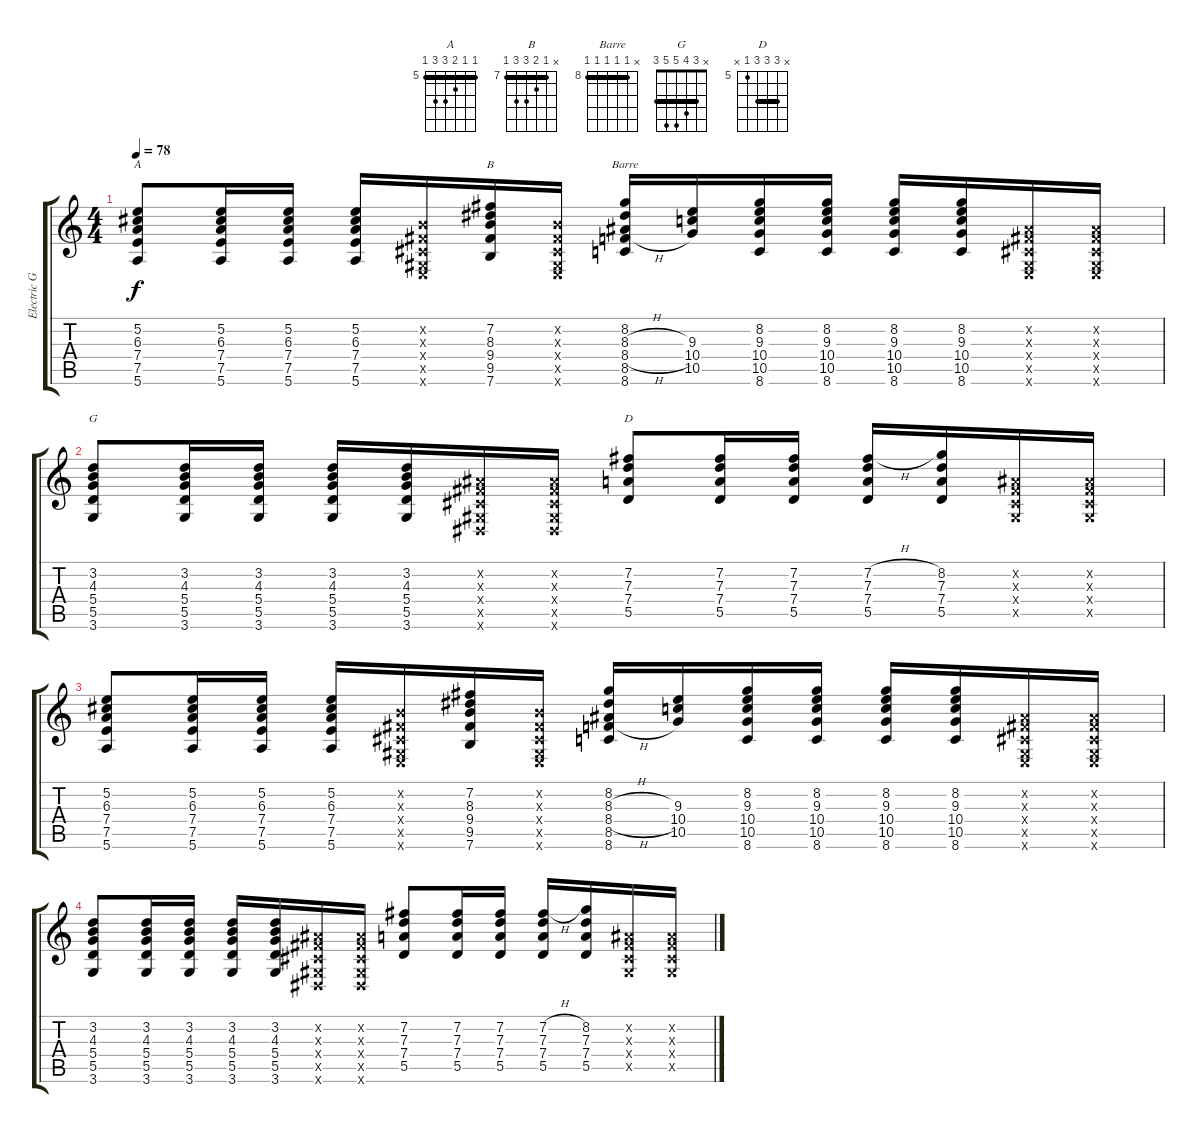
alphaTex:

\track ("Electric Guitar" "Electric G") {instrument overdrivenguitar}
\staff {score tabs}
\tuning (E4 B3 G3 D3 A2 E2) {hide}
\chord ("A" 5 5 6 7 7 5) {firstfret 5 barre 5}
\chord ("B" x 7 8 9 9 7) {firstfret 7 barre 7}
\chord ("Barre" x 8 8 8 8 8) {firstfret 8 barre 8}
\chord ("G" x 3 4 5 5 3) {barre 3}
\chord ("D" x 7 7 7 5 x) {firstfret 5 barre 7}
\ts (4 4)
\tempo 78
\clef g2
\ks c
(5.2 6.3 7.4 7.5 5.6).8{ch "A" dy f} (5.2 6.3 7.4 7.5 5.6).16 (5.2 6.3 7.4 7.5 5.6).16 (5.2 6.3 7.4 7.5 5.6).16 (0.2{x} -1.3{x} -1.4{x} -1.5{x} 0.6{x}).16 (7.2 8.3 9.4 9.5 7.6).16{ch "B"} (0.2{x} -1.3{x} -1.4{x} -1.5{x} 0.6{x}).16 (8.2 8.3{h} 8.4{h} 8.5{h} 8.6).16{ch "Barre"} (9.3 10.4 10.5).16 (8.2 9.3 10.4 10.5 8.6).16 (8.2 9.3 10.4 10.5 8.6).16 (8.2 9.3 10.4 10.5 8.6).16 (8.2 9.3 10.4 10.5 8.6).16 (-1.2{x} -1.3{x} -1.4{x} -1.5{x} 0.6{x}).16 (-1.2{x} -1.3{x} -1.4{x} -1.5{x} 0.6{x}).16 |
(3.2 4.3 5.4 5.5 3.6).8{ch "G"} (3.2 4.3 5.4 5.5 3.6).16 (3.2 4.3 5.4 5.5 3.6).16 (3.2 4.3 5.4 5.5 3.6).16 (3.2 4.3 5.4 5.5 3.6).16 (-1.2{x} -1.3{x} -1.4{x} -1.5{x} -1.6{x}).16 (-1.2{x} -1.3{x} -1.4{x} -1.5{x} -1.6{x}).16 (7.2 7.3 7.4 5.5).8{ch "D"} (7.2 7.3 7.4 5.5).16 (7.2 7.3 7.4 5.5).16 (7.2{h} 7.3 7.4 5.5).16 (8.2 7.3 7.4 5.5).16 (-1.2{x} -1.3{x} -1.4{x} -1.5{x}).16 (-1.2{x} -1.3{x} -1.4{x} -1.5{x}).16 |
(5.2 6.3 7.4 7.5 5.6).8 (5.2 6.3 7.4 7.5 5.6).16 (5.2 6.3 7.4 7.5 5.6).16 (5.2 6.3 7.4 7.5 5.6).16 (0.2{x} -1.3{x} -1.4{x} -1.5{x} 0.6{x}).16 (7.2 8.3 9.4 9.5 7.6).16 (0.2{x} -1.3{x} -1.4{x} -1.5{x} 0.6{x}).16 (8.2 8.3{h} 8.4{h} 8.5{h} 8.6).16 (9.3 10.4 10.5).16 (8.2 9.3 10.4 10.5 8.6).16 (8.2 9.3 10.4 10.5 8.6).16 (8.2 9.3 10.4 10.5 8.6).16 (8.2 9.3 10.4 10.5 8.6).16 (-1.2{x} -1.3{x} -1.4{x} -1.5{x} 0.6{x}).16 (-1.2{x} -1.3{x} -1.4{x} -1.5{x} 0.6{x}).16 |
(3.2 4.3 5.4 5.5 3.6).8 (3.2 4.3 5.4 5.5 3.6).16 (3.2 4.3 5.4 5.5 3.6).16 (3.2 4.3 5.4 5.5 3.6).16 (3.2 4.3 5.4 5.5 3.6).16 (-1.2{x} -1.3{x} -1.4{x} -1.5{x} -1.6{x}).16 (-1.2{x} -1.3{x} -1.4{x} -1.5{x} -1.6{x}).16 (7.2 7.3 7.4 5.5).8 (7.2 7.3 7.4 5.5).16 (7.2 7.3 7.4 5.5).16 (7.2{h} 7.3 7.4 5.5).16 (8.2 7.3 7.4 5.5).16 (-1.2{x} -1.3{x} -1.4{x} -1.5{x}).16 (-1.2{x} -1.3{x} -1.4{x} -1.5{x}).16
